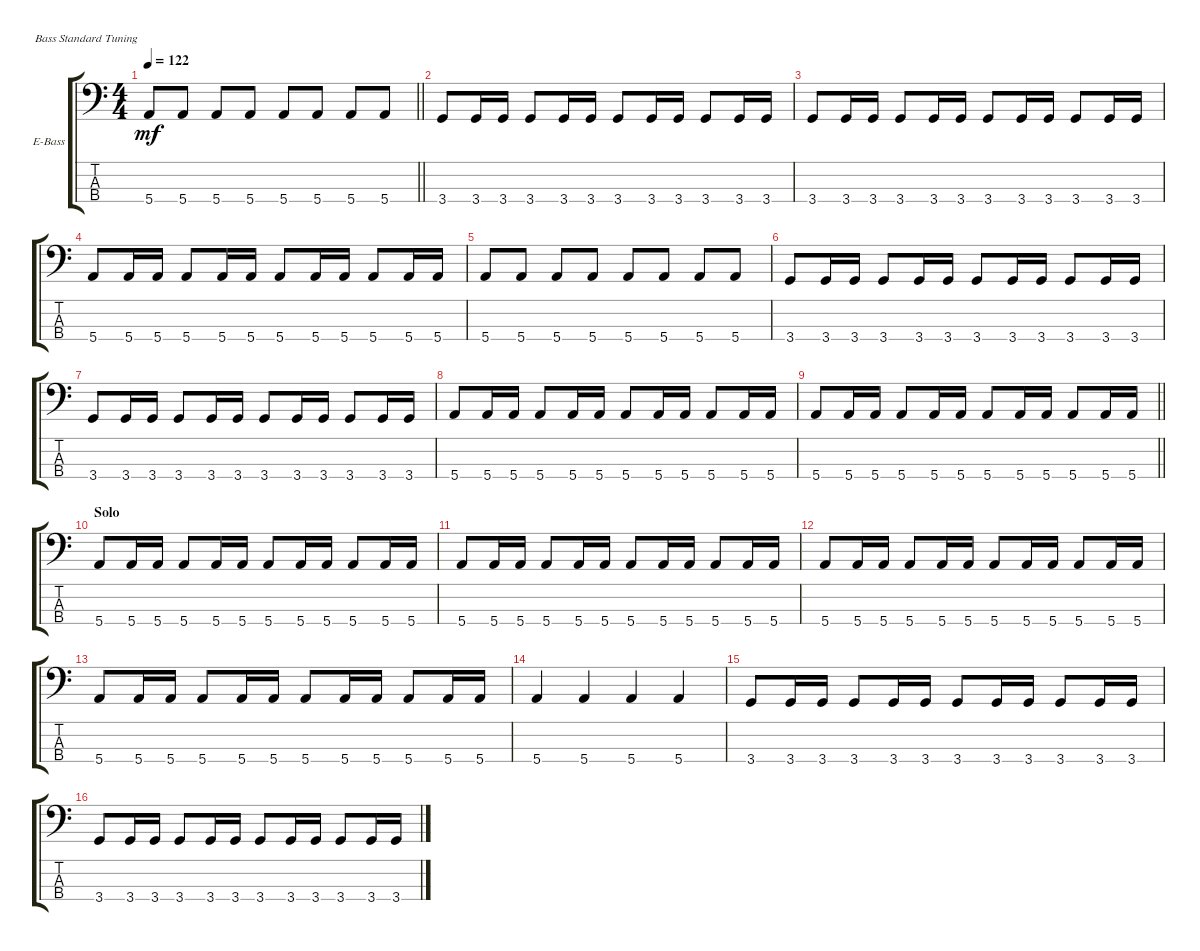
\defaultSystemsLayout 4
\bracketExtendMode groupsimilarinstruments
\firstSystemTrackNameOrientation horizontal
\otherSystemsTrackNameOrientation horizontal
\track ("Gitar Bass" "E-Bass") {instrument electricbassfinger}
\staff {score tabs}
\tuning (G2 D2 A1 E1)
\ts (4 4)
\tempo 122
\clef f4
\barLineRight lightlight
\ks c
5.4.8{dy mf} 5.4.8 5.4.8 5.4.8 5.4.8 5.4.8 5.4.8 5.4.8 |
3.4.8 3.4.16 3.4.16 3.4.8 3.4.16 3.4.16 3.4.8 3.4.16 3.4.16 3.4.8 3.4.16 3.4.16 |
3.4.8 3.4.16 3.4.16 3.4.8 3.4.16 3.4.16 3.4.8 3.4.16 3.4.16 3.4.8 3.4.16 3.4.16 |
5.4.8 5.4.16 5.4.16 5.4.8 5.4.16 5.4.16 5.4.8 5.4.16 5.4.16 5.4.8 5.4.16 5.4.16 |
5.4.8 5.4.8 5.4.8 5.4.8 5.4.8 5.4.8 5.4.8 5.4.8 |
3.4.8 3.4.16 3.4.16 3.4.8 3.4.16 3.4.16 3.4.8 3.4.16 3.4.16 3.4.8 3.4.16 3.4.16 |
3.4.8 3.4.16 3.4.16 3.4.8 3.4.16 3.4.16 3.4.8 3.4.16 3.4.16 3.4.8 3.4.16 3.4.16 |
5.4.8 5.4.16 5.4.16 5.4.8 5.4.16 5.4.16 5.4.8 5.4.16 5.4.16 5.4.8 5.4.16 5.4.16 |
\barLineRight lightlight
5.4.8 5.4.16 5.4.16 5.4.8 5.4.16 5.4.16 5.4.8 5.4.16 5.4.16 5.4.8 5.4.16 5.4.16 |
\section ("" "Solo")
5.4.8 5.4.16 5.4.16 5.4.8 5.4.16 5.4.16 5.4.8 5.4.16 5.4.16 5.4.8 5.4.16 5.4.16 |
5.4.8 5.4.16 5.4.16 5.4.8 5.4.16 5.4.16 5.4.8 5.4.16 5.4.16 5.4.8 5.4.16 5.4.16 |
5.4.8 5.4.16 5.4.16 5.4.8 5.4.16 5.4.16 5.4.8 5.4.16 5.4.16 5.4.8 5.4.16 5.4.16 |
5.4.8 5.4.16 5.4.16 5.4.8 5.4.16 5.4.16 5.4.8 5.4.16 5.4.16 5.4.8 5.4.16 5.4.16 |
5.4.4 5.4.4 5.4.4 5.4.4 |
3.4.8 3.4.16 3.4.16 3.4.8 3.4.16 3.4.16 3.4.8 3.4.16 3.4.16 3.4.8 3.4.16 3.4.16 |
3.4.8 3.4.16 3.4.16 3.4.8 3.4.16 3.4.16 3.4.8 3.4.16 3.4.16 3.4.8 3.4.16 3.4.16
